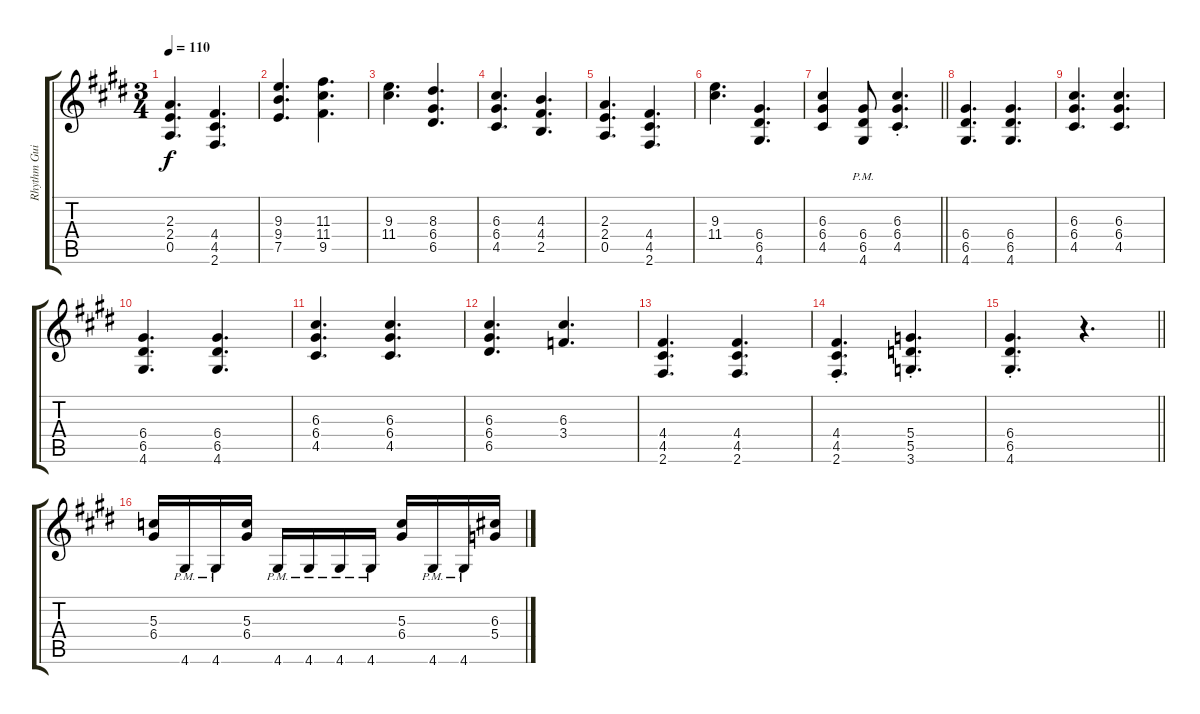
\track ("Rhythm Guitar" "Rhythm Gui") {instrument overdrivenguitar}
\staff {score tabs}
\tuning (E4 B3 G3 D3 A2 E2) {hide}
\ts (3 4)
\tempo 110
\clef g2
\ks c#minor
(2.3 2.4 0.5).4{d dy f} (4.4 4.5 2.6).4{d} |
(9.3 9.4 7.5).4{d} (11.3 11.4 9.5).4{d} |
(9.3 11.4).4{d} (8.3 6.4 6.5).4{d} |
(6.3 6.4 4.5).4{d} (4.3 4.4 2.5).4{d} |
(2.3 2.4 0.5).4{d} (4.4 4.5 2.6).4{d} |
(9.3 11.4).4{d} (6.4 6.5 4.6).4{d} |
\barLineRight lightlight
(6.3 6.4 4.5).4 (6.4{pm} 6.5{pm} 4.6{pm}).8 (6.3{st} 6.4{st} 4.5{st}).4{d} |
(6.4 6.5 4.6).4{d} (6.4 6.5 4.6).4{d} |
(6.3 6.4 4.5).4{d} (6.3 6.4 4.5).4{d} |
(6.4 6.5 4.6).4{d} (6.4 6.5 4.6).4{d} |
(6.3 6.4 4.5).4{d} (6.3 6.4 4.5).4{d} |
(6.3 6.4 6.5).4{d} (6.3 3.4).4{d} |
(4.4 4.5 2.6).4{d} (4.4 4.5 2.6).4{d} |
(4.4{st} 4.5{st} 2.6{st}).4{d} (5.4{st} 5.5{st} 3.6{st}).4{d} |
\barLineRight lightlight
(6.4{st} 6.5{st} 4.6{st}).4{d} r.4{d} |
(5.3 6.4).16 4.6{pm}.16 4.6{pm}.16 (5.3 6.4).16 4.6{pm}.16 4.6{pm}.16 4.6{pm}.16 4.6{pm}.16 (5.3 6.4).16 4.6{pm}.16 4.6{pm}.16 (6.3 5.4).16
